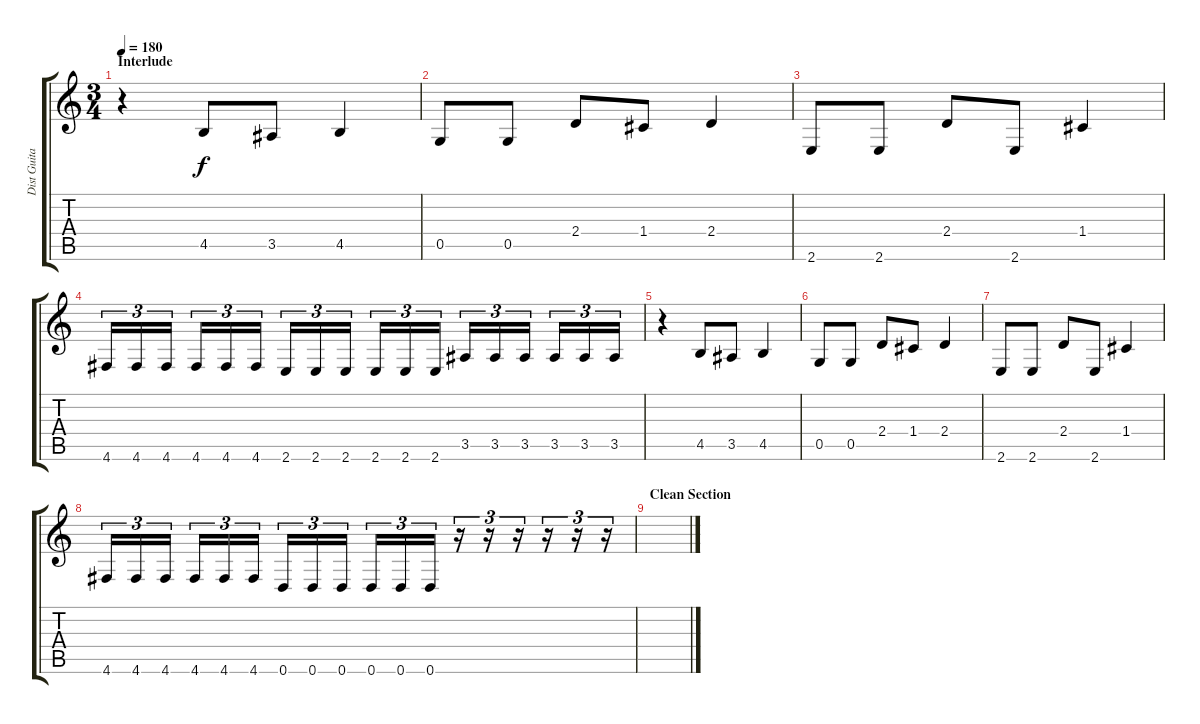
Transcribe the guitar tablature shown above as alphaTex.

\track ("Dist Guitar 2" "Dist Guita") {instrument distortionguitar}
\staff {score tabs}
\tuning (D4 A3 F3 C3 G2 D2) {hide}
\ts (3 4)
\section ("" "Interlude")
\tempo 180
\clef g2
\ks c
r.4{dy f} 4.5.8 3.5.8 4.5.4 |
0.5.8 0.5.8 2.4.8 1.4.8 2.4.4 |
2.6.8 2.6.8 2.4.8 2.6.8 1.4.4 |
4.6.16{tu (3 2)} 4.6.16{tu (3 2)} 4.6.16{tu (3 2)} 4.6.16{tu (3 2)} 4.6.16{tu (3 2)} 4.6.16{tu (3 2)} 2.6.16{tu (3 2)} 2.6.16{tu (3 2)} 2.6.16{tu (3 2)} 2.6.16{tu (3 2)} 2.6.16{tu (3 2)} 2.6.16{tu (3 2)} 3.5.16{tu (3 2)} 3.5.16{tu (3 2)} 3.5.16{tu (3 2)} 3.5.16{tu (3 2)} 3.5.16{tu (3 2)} 3.5.16{tu (3 2)} |
r.4 4.5.8 3.5.8 4.5.4 |
0.5.8 0.5.8 2.4.8 1.4.8 2.4.4 |
2.6.8 2.6.8 2.4.8 2.6.8 1.4.4 |
4.6.16{tu (3 2)} 4.6.16{tu (3 2)} 4.6.16{tu (3 2)} 4.6.16{tu (3 2)} 4.6.16{tu (3 2)} 4.6.16{tu (3 2)} 0.6.16{tu (3 2)} 0.6.16{tu (3 2)} 0.6.16{tu (3 2)} 0.6.16{tu (3 2)} 0.6.16{tu (3 2)} 0.6.16{tu (3 2)} r.16{tu (3 2)} r.16{tu (3 2)} r.16{tu (3 2)} r.16{tu (3 2)} r.16{tu (3 2)} r.16{tu (3 2)} |
\section ("" "Clean Section")
